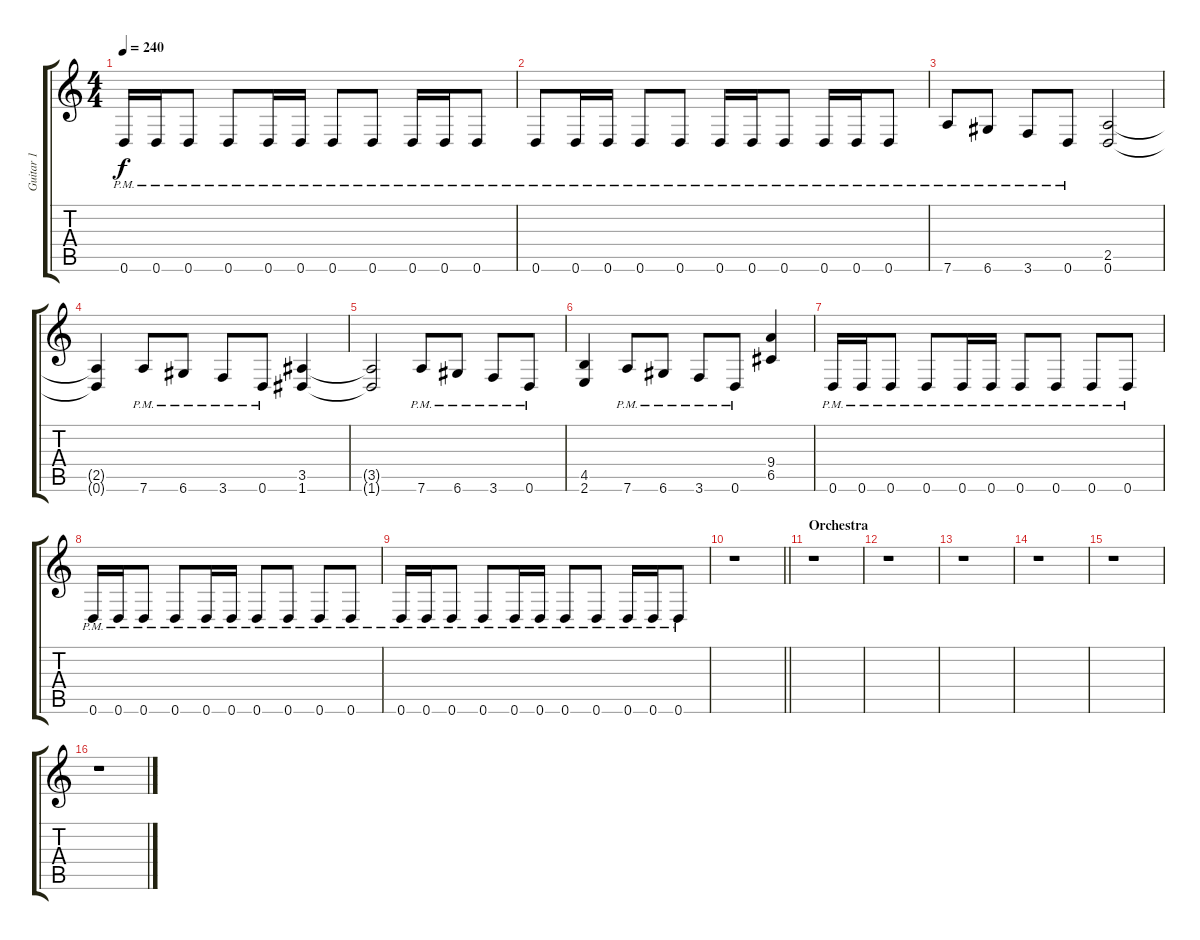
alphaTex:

\track ("Guitar 1" "Guitar 1") {instrument distortionguitar}
\staff {score tabs}
\tuning (D4 A3 F3 C3 G2 D2) {hide}
\ts (4 4)
\tempo 240
\clef g2
\ks c
0.6{pm}.16{dy f} 0.6{pm}.16 0.6{pm}.8 0.6{pm}.8 0.6{pm}.16 0.6{pm}.16 0.6{pm}.8 0.6{pm}.8 0.6{pm}.16 0.6{pm}.16 0.6{pm}.8 |
0.6{pm}.8 0.6{pm}.16 0.6{pm}.16 0.6{pm}.8 0.6{pm}.8 0.6{pm}.16 0.6{pm}.16 0.6{pm}.8 0.6{pm}.16 0.6{pm}.16 0.6{pm}.8 |
7.6{pm}.8 6.6{pm}.8 3.6{pm}.8 0.6{pm}.8 (2.5 0.6).2 |
(2.5{t} 0.6{t}).4 7.6{pm}.8 6.6{pm}.8 3.6{pm}.8 0.6{pm}.8 (3.5 1.6).4 |
(3.5{t} 1.6{t}).2 7.6{pm}.8 6.6{pm}.8 3.6{pm}.8 0.6{pm}.8 |
(4.5 2.6).4 7.6{pm}.8 6.6{pm}.8 3.6{pm}.8 0.6{pm}.8 (9.4 6.5).4 |
0.6{pm}.16 0.6{pm}.16 0.6{pm}.8 0.6{pm}.8 0.6{pm}.16 0.6{pm}.16 0.6{pm}.8 0.6{pm}.8 0.6{pm}.8 0.6{pm}.8 |
0.6{pm}.16 0.6{pm}.16 0.6{pm}.8 0.6{pm}.8 0.6{pm}.16 0.6{pm}.16 0.6{pm}.8 0.6{pm}.8 0.6{pm}.8 0.6{pm}.8 |
0.6{pm}.16 0.6{pm}.16 0.6{pm}.8 0.6{pm}.8 0.6{pm}.16 0.6{pm}.16 0.6{pm}.8 0.6{pm}.8 0.6{pm}.16 0.6{pm}.16 0.6{pm}.8 |
\barLineRight lightlight
r.1 |
\section ("" "Orchestra")
r.1 |
r.1 |
r.1 |
r.1 |
r.1 |
r.1
